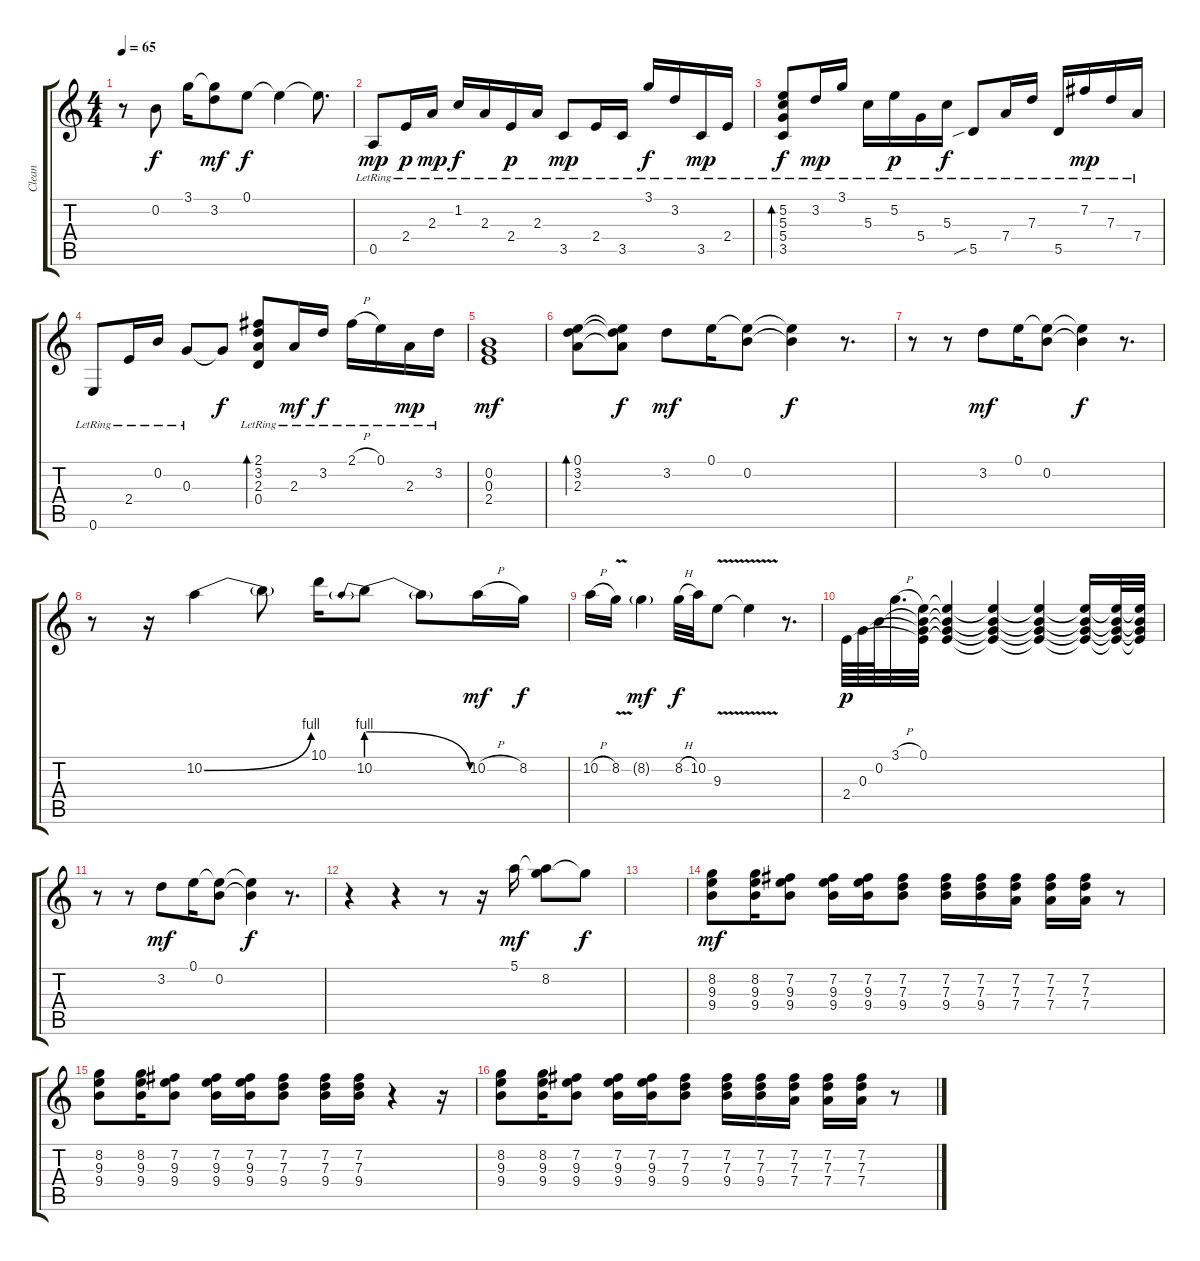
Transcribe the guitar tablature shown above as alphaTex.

\track ("Clean" "Clean") {instrument electricguitarclean}
\staff {score tabs}
\tuning (E4 B3 G3 D3 A2 E2) {hide}
\ts (4 4)
\tempo 65
\clef g2
\ks c
r.8{dy f} 0.2.8 3.1.16 (3.1{t} 3.2).8{dy mf} 0.1.8{dy f} 0.1{t}.4 0.1{t}.8{d} |
0.5{lr}.8{dy mp} 2.4{lr}.16{dy p} 2.3{lr}.16{dy mp} 1.2{lr}.16{dy f} 2.3{lr}.16 2.4{lr}.16{dy p} 2.3{lr}.16 3.5{lr}.8{dy mp} 2.4{lr}.16 3.5{lr}.16 3.1{lr}.16{dy f} 3.2{lr}.16 3.5{lr}.16{dy mp} 2.4{lr}.16 |
(5.2{lr} 5.3{lr} 5.4{lr} 3.5{lr}).8{bd 240 dy f} 3.2{lr}.16{dy mp} 3.1{lr}.16 5.3{lr}.16 5.2{lr}.16{dy p} 5.4{lr}.16 5.3{lr}.16{dy f} 5.5{sib lr}.8 7.4{lr}.16 7.3{lr}.16 5.5{lr}.16 7.2{lr}.16{dy mp} 7.3{lr}.16 7.4{lr}.16 |
0.6{lr}.8 2.4{lr}.16 0.2{lr}.16 0.3{lr}.8 0.3{t}.8{dy f} (2.1{lr} 3.2{lr} 2.3{lr} 0.4{lr}).8{bd 120} 2.3{lr}.16{dy mf} 3.2{lr}.16{dy f} 2.1{h lr}.16 0.1{lr}.16 2.3{lr}.16{dy mp} 3.2{lr}.16 |
(0.2 0.3 2.4).1{dy mf} |
(0.1 3.2 2.3).8{bd 120} (0.1{t} 3.2{t} 2.3{t}).8{dy f} 3.2.8{dy mf} 0.1.16 (0.1{t} 0.2).8 (0.1{t} 0.2{t}).4{dy f} r.8{d} |
r.8 r.8 3.2.8{dy mf} 0.1.16 (0.1{t} 0.2).8 (0.1{t} 0.2{t}).4{dy f} r.8{d} |
r.8 r.16 10.2{be (bend 0 0 60 4)}.4 10.2{t}.8 10.1.16 10.2{be (prebendrelease 0 4 60 0)}.8 10.2{t}.8 10.2{h}.16{dy mf} 8.2.16{dy f} |
10.2{h}.16 8.2{v}.16 8.2{g}.4{dy mf} 8.2{h}.32{dy f} 10.2.32 9.3{v}.8 9.3{t}.4 r.8{d} |
2.4.64{dy p} 0.3.64 0.2.64 3.1{h}.32{d} (0.1 0.2{t} 0.3{t} 2.4{t}).32 (0.1{t} 0.2{t} 0.3{t} 2.4{t}).4 (0.1{t} 0.2{t} 0.3{t} 2.4{t}).4 (0.1{t} 0.2{t} 0.3{t} 2.4{t}).4 (0.1{t} 0.2{t} 0.3{t} 2.4{t}).16 (0.1{t} 0.2{t} 0.3{t} 2.4{t}).32 (0.1{t} 0.2{t} 0.3{t} 2.4{t}).32 |
r.8 r.8 3.2.8{dy mf} 0.1.16 (0.1{t} 0.2).8 (0.1{t} 0.2{t}).4{dy f} r.8{d} |
r.4 r.4 r.8 r.16 5.1.16{dy mf} (5.1{t} 8.2).8 8.2{t}.8{dy f} |
|
(8.2 9.3 9.4).8{dy mf} (8.2 9.3 9.4).16 (7.2 9.3 9.4).8 (7.2 9.3 9.4).16 (7.2 9.3 9.4).16 (7.2 7.3 9.4).8 (7.2 7.3 9.4).16 (7.2 7.3 9.4).16 (7.2 7.3 7.4).16 (7.2 7.3 7.4).16 (7.2 7.3 7.4).16 r.8 |
(8.2 9.3 9.4).8 (8.2 9.3 9.4).16 (7.2 9.3 9.4).8 (7.2 9.3 9.4).16 (7.2 9.3 9.4).16 (7.2 7.3 9.4).8 (7.2 7.3 9.4).16 (7.2 7.3 9.4).16 r.4 r.16 |
(8.2 9.3 9.4).8 (8.2 9.3 9.4).16 (7.2 9.3 9.4).8 (7.2 9.3 9.4).16 (7.2 9.3 9.4).16 (7.2 7.3 9.4).8 (7.2 7.3 9.4).16 (7.2 7.3 9.4).16 (7.2 7.3 7.4).16 (7.2 7.3 7.4).16 (7.2 7.3 7.4).16 r.8
